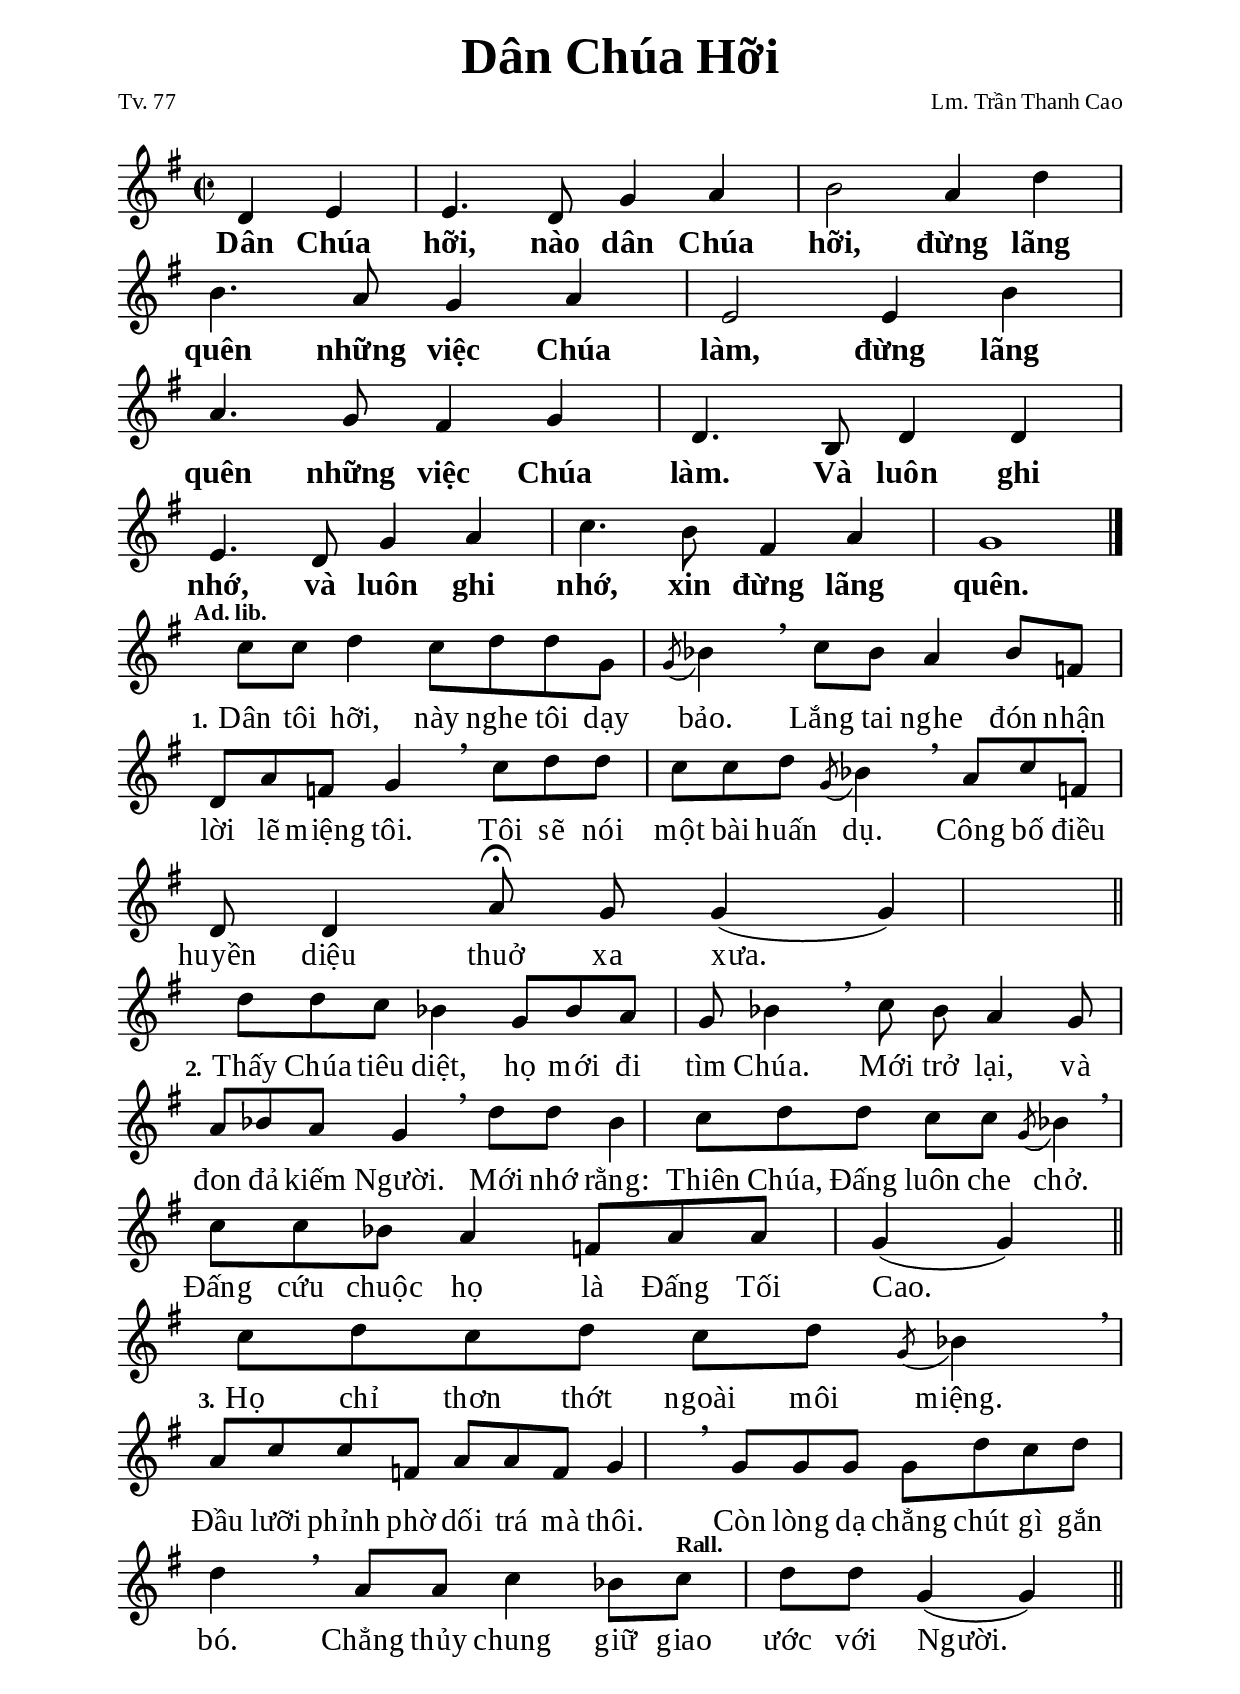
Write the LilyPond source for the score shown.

% Cài đặt chung
\version "2.20.0"
\include "english.ly"

\header {
  title = \markup { \fontsize #3 "Dân Chúa Hỡi" }
  poet = "Tv. 77"
  composer = "Lm. Trần Thanh Cao"
  arranger = " "
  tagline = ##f
}


\paper {
  #(set-paper-size "a4")
  top-margin = 10\mm
  bottom-margin = 10\mm
  left-margin = 20\mm
  right-margin = 20\mm
  indent = #0
  #(define fonts
    (make-pango-font-tree
      "Liberation Serif"
      "Liberation Serif"
      "Liberation Serif"
      (/ 20 20)))
  page-count = #1
}

% Nhạc điệp khúc
nhacDiepKhuc = \relative c' {

  \partial 2 d4 e |
  e4. d8 g4 a |
  b2 a4 d |
  b4. a8 g4 a |
  e2 e4 b' |
  a4. g8 fs4 g |
  d4. b8 d4 d |
  e4. d8 g4 a |
  c4. b8 fs4 a |
  g1 \bar "|."
}

% Nhạc phiên khúc
nhacPhienKhucMot = \relative c'' {

  \tempo "Ad. lib."
  c8 c d4 c8 d d g, \acciaccatura g8 bf4 \breathe
  c8 bf a4 bf8 f d a' f g4 \breathe
  c8 d d c c d \acciaccatura g,8 bf4 \breathe
  a8 c f, d d4 a'8 \fermata g8 g4 (g) \bar "||"
}

nhacPhienKhucHai = \relative c'' {
 
  d8 d c bf4
  g8 bf a g bf4 \breathe
  c8 bf a4 g8 a bf a g4 \breathe
  d'8 d bf4
  c8 d d c c \acciaccatura g8 bf4 \breathe
  c8 c bf a4 f8 a a g4 (g) \bar "||"
}

nhacPhienKhucBa = \relative c'' {
 
  c8 d c d c d \acciaccatura g,8 bf4 \breathe
  a8 c c f, a a f g4 \breathe
  g8 g g g d' c d d4 \breathe
  a8 a c4 bf8 \tempo "Rall." c d d g,4 (g) \bar "||"
}

% Lời điệp khúc
loiDiepKhuc = \lyricmode {
 
  Dân Chúa hỡi, nào dân Chúa hỡi,
  đừng lãng quên những việc Chúa làm,
  đừng lãng quên những việc Chúa làm.
  Và luôn ghi nhớ, và luôn ghi nhớ,
  xin đừng lãng quên.
}

% Lời phiên khúc
loiPhienKhucMot = \lyricmode {
  \set stanza = #"1."
  Dân tôi hỡi, này nghe tôi dạy bảo.
  Lắng tai nghe đón nhận lời lẽ miệng tôi.
  Tôi sẽ nói một bài huấn dụ.
  Công bố điều huyền diệu thuở xa xưa.
}

loiPhienKhucHai = \lyricmode {
  \set stanza = #"2."
  Thấy Chúa tiêu diệt, họ mới đi tìm Chúa.
  Mới trở lại, và đon đả kiếm Người.
  Mới nhớ rằng: Thiên Chúa, Đấng luôn che chở.
  Đấng cứu chuộc họ là Đấng Tối Cao.
}

loiPhienKhucBa = \lyricmode {
  \set stanza = #"3."
  Họ chỉ thơn thớt ngoài môi miệng.
  Đầu lưỡi phỉnh phờ dối trá mà thôi.
  Còn lòng dạ chẳng chút gì gắn bó.
  Chẳng thủy chung giữ giao ước với Người.
}


% Dàn trang
\score {
  \new ChoirStaff <<
    \new Staff = diepKhuc \with {
        \consists "Merge_rests_engraver"
        \magnifyStaff #(magstep +1)
      }
      <<
      \new Voice = beSop {
        \key g \major \time 2/2 \stemNeutral \nhacDiepKhuc
      }
    >>
    \new Lyrics \lyricsto beSop \loiDiepKhuc
  >>
  \layout {
    \override Lyrics.LyricText.font-series = #'bold
    \override Lyrics.LyricText.font-size = #+3
    \override Lyrics.LyricSpace.minimum-distance = #2.0
    \override Score.BarNumber.break-visibility = ##(#f #f #f)
    \override Score.SpacingSpanner.uniform-stretching = ##t
  }
}

\score {
  \new ChoirStaff <<
    \new Staff = phienKhuc \with {
        \magnifyStaff #(magstep +1)
      }
      <<
      \new Voice = beSop {
        \key g \major \time 2/2 \nhacPhienKhucMot
      }
    >>
    \new Lyrics \lyricsto beSop \loiPhienKhucMot
  >>
  \layout {
    \override Staff.TimeSignature.transparent = ##t
    \override Lyrics.LyricText.font-size = #+3
    \override Lyrics.LyricSpace.minimum-distance = #0.5
    \override Score.BarNumber.break-visibility = ##(#f #f #f)
    \override Score.SpacingSpanner.uniform-stretching = ##t
    \set Score.barAlways = ##t
    \set Score.defaultBarType = ""
  } 
}

\score {
  \new ChoirStaff <<
    \new Staff = phienKhuc \with {
        \magnifyStaff #(magstep +1)
      }
      <<
      \new Voice = beSop {
        \key g \major \time 2/2 \nhacPhienKhucHai
      }
    >>
    \new Lyrics \lyricsto beSop \loiPhienKhucHai
  >>
  \layout {
    \override Staff.TimeSignature.transparent = ##t
    \override Lyrics.LyricText.font-size = #+3
    \override Lyrics.LyricSpace.minimum-distance = #0.5
    \override Score.BarNumber.break-visibility = ##(#f #f #f)
    \override Score.SpacingSpanner.uniform-stretching = ##t
    \set Score.barAlways = ##t
    \set Score.defaultBarType = ""
  } 
}

\score {
  \new ChoirStaff <<
    \new Staff = phienKhuc \with {
        \magnifyStaff #(magstep +1)
      }
      <<
      \new Voice = beSop {
        \key g \major \time 2/2 \nhacPhienKhucBa
      }
    >>
    \new Lyrics \lyricsto beSop \loiPhienKhucBa
  >>
  \layout {
    \override Staff.TimeSignature.transparent = ##t
    \override Lyrics.LyricText.font-size = #+3
    \override Lyrics.LyricSpace.minimum-distance = #0.5
    \override Score.BarNumber.break-visibility = ##(#f #f #f)
    \override Score.SpacingSpanner.uniform-stretching = ##t
    \set Score.barAlways = ##t
    \set Score.defaultBarType = ""
  } 
}